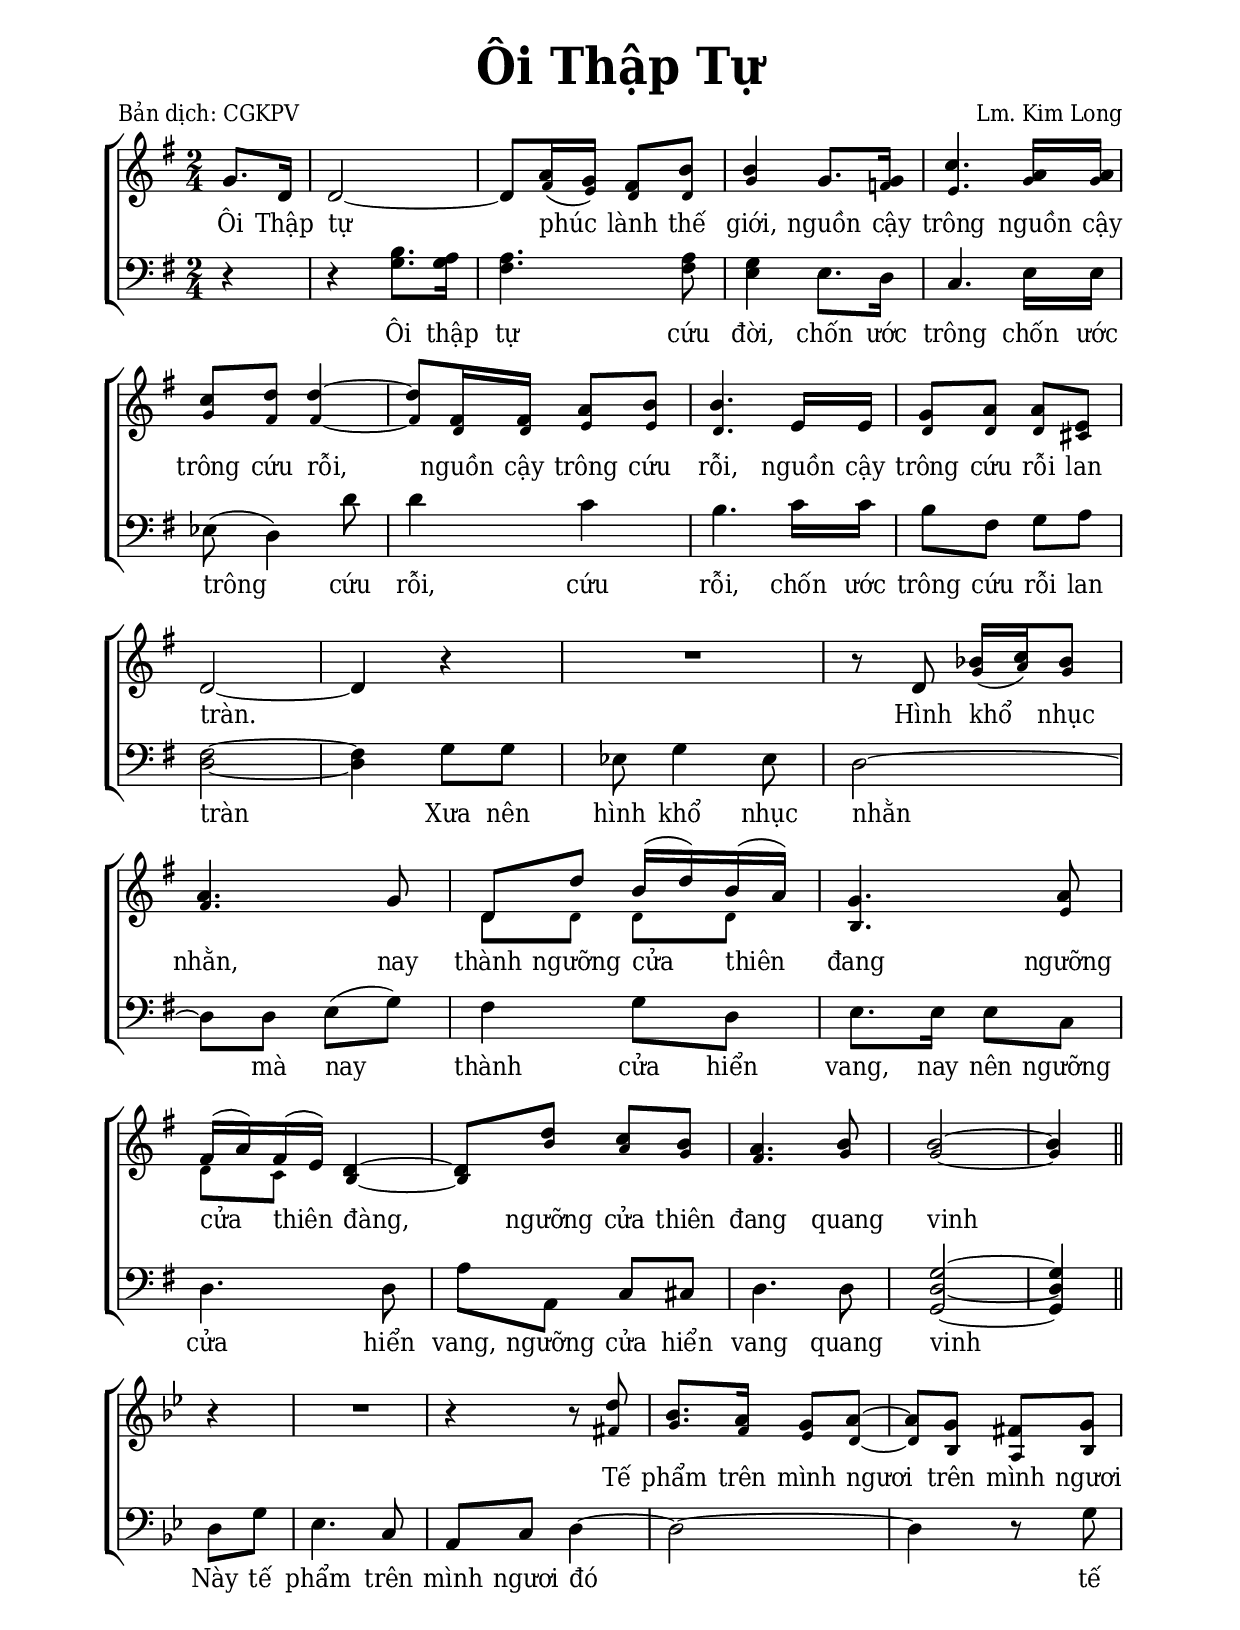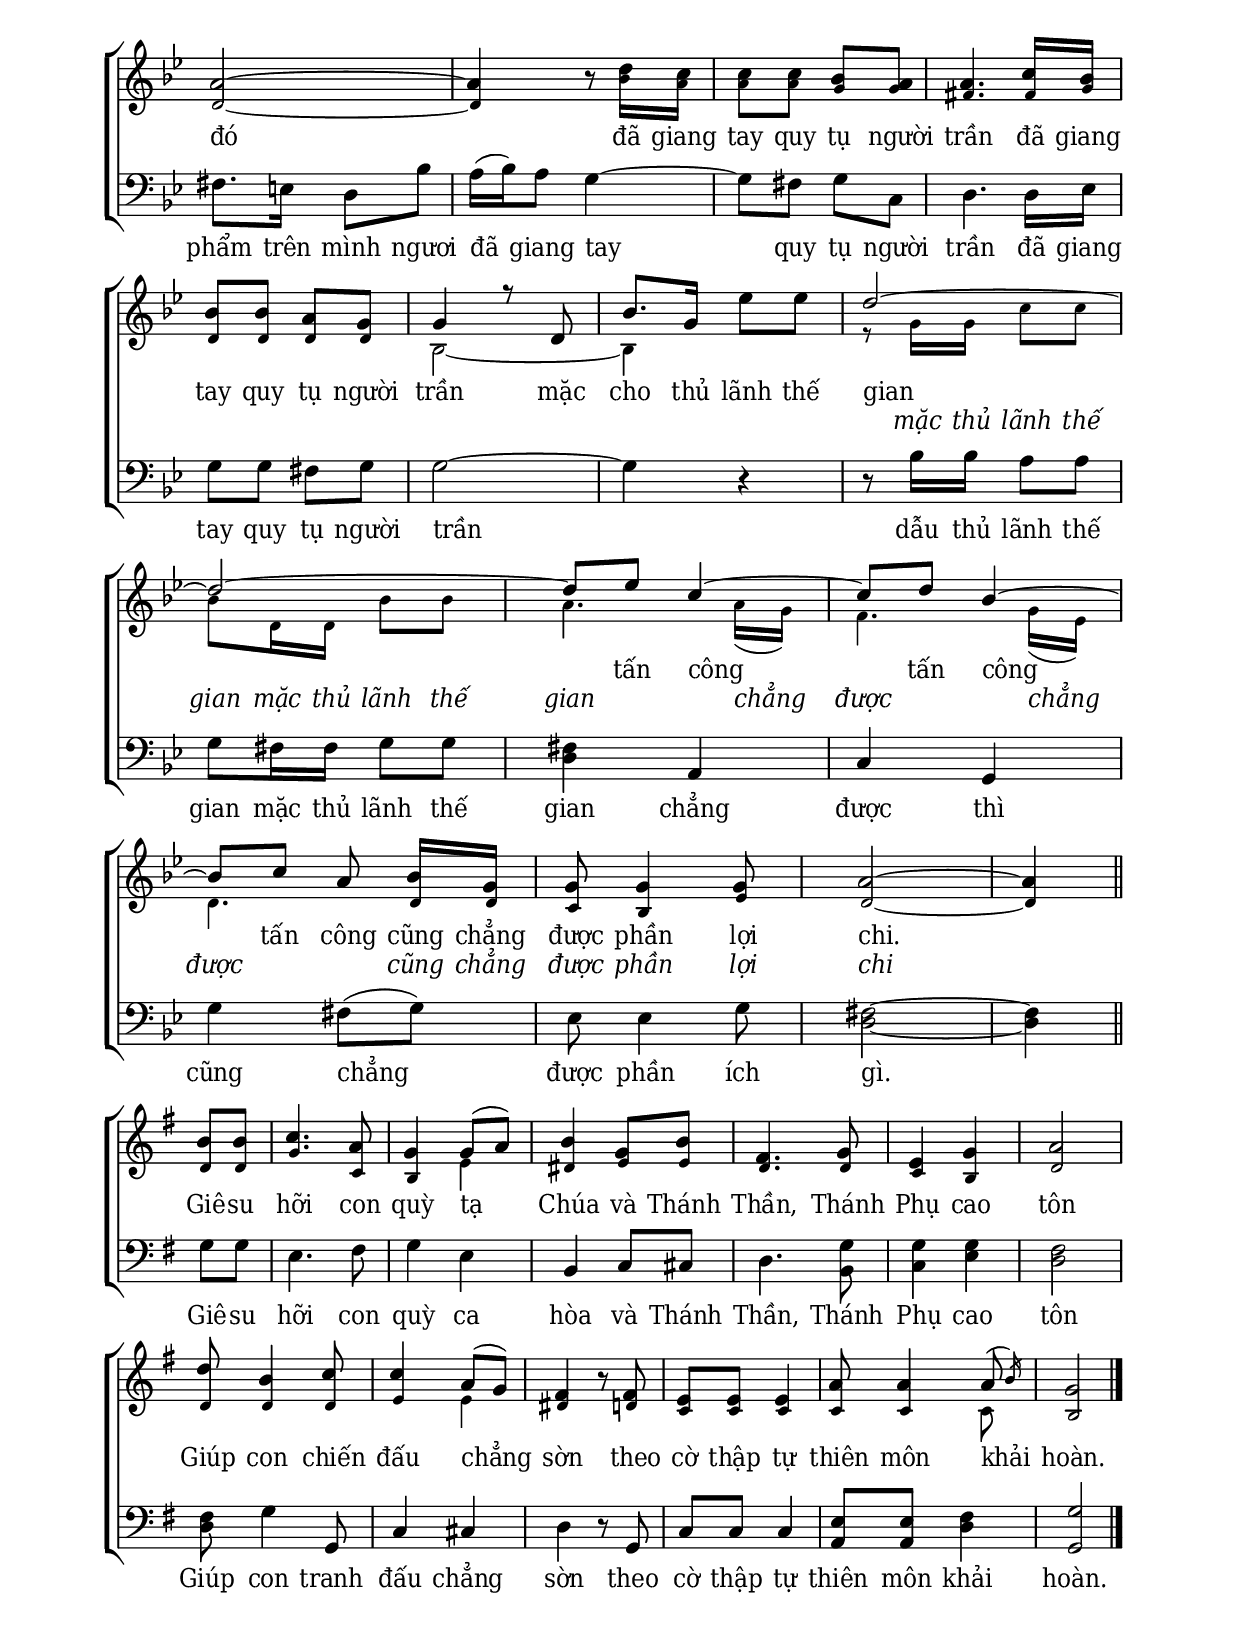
% Cài đặt chung
\version "2.22.1"
\include "english.ly"

\header {
  title = \markup { \fontsize #3 "Ôi Thập Tự" }
  poet = "Bản dịch: CGKPV"
  composer = "Lm. Kim Long"
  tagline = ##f
}

% Nhạc
nhacDiepKhucSop = \relative c'' {
  \partial 4 g8. d16 |
  d2 ~ |
  d8 a'16 (g) fs8 b |
  b4 g8. g16 |
  c4. a16 a |
  c8 d d4 ~ |
  d8 fs,16 fs a8 b |
  b4. e,16 e |
  g8 a a e |
  d2 ~ |
  d4 r |
  R2
  r8 d bf'16 (c) bf8 |
  a4. g8 |
  d d' b16 (d) b (a) |
  g4. a8 |
  fs16 (a) fs (e) d4 ~ |
  d8 d' c b |
  a4. b8 |
  b2 ~ |
  b4 \bar "||" \break
  
  \set Staff.printKeyCancellation = ##f
  \set Staff.explicitKeySignatureVisibility = #end-of-line-invisible
  \key bf \major
  r4 |
  R2
  r4 r8 d |
  bf8. a16 g8 a ~ |
  a g fs g |
  a2 ~ |
  a4 r8 d16 c |
  c8 c bf a |
  a4. c16 bf |
  bf8 bf a g |
  g4 r8 d |
  bf'8. g16 ef'8 ef |
  d2 ~ |
  d ~ |
  d8 ef c4 ~ |
  c8 d bf4 ~ |
  bf8 c a bf16 g |
  g8 g4 g8 |
  a2 ~ |
  a4 \bar "||" \break
  
  \key g \major
  b8 b |
  c4. a8 |
  g4 g8 (a) |
  b4 g8 b |
  fs4. g8 |
  e4 g |
  a2 |
  d8 b4 c8 |
  c4 a8 (g) |
  fs4 r8 fs8 |
  e e e4 |
  a8 a4 \afterGrace a8 ({
    \override Flag.stroke-style = #"grace"
    b16)}
  \revert Flag.stroke-style
  g2 \bar "|."
}

nhacDiepKhucAlto = \relative c'' {
  g8. d16 |
  d2 ~ |
  d8 fs16 (e) d8 d |
  g4 g8. f!16 |
  e4. g16 g |
  g8 fs fs4 ~ |
  fs8 d16 d e8 e |
  d4. e16 e |
  d8 d d cs |
  d2 ~ |
  d4 r |
  R2
  r8 d g16 (a) g8 |
  fs4. g8 |
  d [d] d d |
  b4. e8 |
  d c b4 ~ |
  b8 b' a g |
  fs4. g8 |
  g2 ~ |
  g4
  
  \set Staff.printKeyCancellation = ##f
  \key bf \major
  r4 |
  R2
  r4 r8 fs |
  g8. f16 ef8 d ~ |
  d bf a bf |
  d2 ~ |
  d4 r8 bf'16 a |
  a8 a g g |
  fs4. fs16 g |
  d8 d d d |
  bf2 ~ |
  bf4 r |
  r8 g'16 g c8 c |
  bf8 d,16 d bf'8 bf |
  a4. a16 (g) |
  f4. g16 (ef) |
  d4. d16 d |
  c8 bf4 ef8 |
  d2 ~ |
  d4
  
  \key g \major
  d8 d |
  g4. c,8 |
  b4 e |
  ds e8 e |
  d4. d8 |
  c4 b |
  d2 |
  d8 d4 d8 |
  e4 e |
  ds r8 d! |
  c c c4 |
  c8 c4 c8 |
  b2
}

nhacDiepKhucBas = \relative c' {
  r4 |
  r
  <<
    {
      b8. a16 |
      a4. a8 |
      g4
    }
    {
      g8. g16 |
      fs4. fs8 |
      e4
    }
  >>
  e8. d16 |
  c4. e16 e |
  ef8 (d4) d'8 |
  d4 c |
  b4. c16 c |
  b8 fs g a |
  <fs d>2 ~ |
  <fs d>4 g8 g |
  ef g4 ef8 |
  d2 ~ |
  d8 d e (g) |
  fs4 g8 d |
  e8. e16 e8 c |
  d4. d8 |
  a' a, c cs |
  d4. d8 |
  <g d g,>2 ~ |
  <g d g,>4
  
  \set Staff.printKeyCancellation = ##f
  \set Staff.explicitKeySignatureVisibility = #end-of-line-invisible
  \key bf \major
  d8 g |
  ef4. c8 |
  a c d4 ~ |
  d2 ~ |
  d4 r8 g |
  fs8. e!16 d8 bf' |
  a16 (bf) a8 g4 ~ |
  g8 fs g c, |
  d4. d16 ef |
  g8 g fs g |
  g2 ~ |
  g4 r |
  r8 bf16 bf a8 a |
  g fs16 fs g8 g |
  <fs d>4 a, |
  c g |
  g' fs8 (g) |
  ef8 ef4 g8 |
  <fs d>2 ~ |
  <fs d>4
  
  \key g \major
  g8 g |
  e4. fs8 |
  g4 e |
  b c8 cs |
  d4.
  <<
    {
      g8 |
      g4 g |
      fs2
    }
    {
      b,8 |
      c4 e |
      d2
    }
  >>
  <fs d>8 g4 g,8 |
  c4 cs |
  d r8 g, |
  c c c4 |
  <<
    {
      e8 e fs4 |
      g2
    }
    {
      a,8 a d4 |
      g,2
    }
  >>
}

% Lời
loiDiepKhucSop = \lyricmode {
  Ôi Thập tự phúc lành thế giới, nguồn cậy trông
  nguồn cậy trông cứu rỗi, nguồn cậy trông cứu rỗi,
  nguồn cậy trông cứu rỗi lan tràn.
  Hình khổ nhục nhằn, nay thành ngưỡng cửa thiên đang
  ngưỡng cửa thiên đàng, ngưỡng cửa thiên đang quang vinh
  Tế phẩm trên mình ngươi trên mình ngươi đó đã giang tay quy tụ người trần
  đã giang tay quy tụ người trần mặc cho thủ lãnh thế gian
  tấn công tấn công tấn công cũng chẳng được phần lợi chi.
  Giê -- su hỡi con quỳ tạ Chúa và Thánh Thần,
  Thánh Phụ cao tôn
  Giúp con chiến đấu chẳng sờn theo cờ thập tự thiên môn khải hoàn.
}

loiDiepKhucAlto = \lyricmode {
  \override Lyrics.LyricText.font-shape = #'italic
  \repeat unfold 70 { _ }
  mặc thủ lãnh thế gian mặc thủ lãnh thế gian
  chẳng được chẳng được cũng chẳng được phần lợi chi
}

loiDiepKhucBas = \lyricmode {
  Ôi thập tự cứu đời, chốn ước trông chốn ước trông cứu rỗi,
  cứu rỗi, chốn ước trông cứu rỗi lan tràn
  Xưa nên hình khổ nhục nhằn mà nay thành cửa hiển vang,
  nay nên ngưỡng cửa hiển vang, ngưỡng cửa hiển vang quang vinh
  Này tế phẩm trên mình ngươi đó tế phẩm trên mình ngươi đã giang tay
  quy tụ người trần đã giang tay quy tụ người trần
  dẫu thủ lãnh thế gian mặc thủ lãnh thế gian chẳng được thì
  cũng chẳng được phần ích gì.
  Giê -- su hỡi con quỳ ca hòa và Thánh Thần,
  Thánh Phụ cao tôn
  Giúp con tranh đấu chẳng sờn theo cờ thập tự thiên môn khải hoàn.
}

% Dàn trang
\paper {
  #(set-paper-size "a4")
  top-margin = 15\mm
  bottom-margin = 15\mm
  left-margin = 20\mm
  right-margin = 20\mm
  indent = #0
  #(define fonts
    (make-pango-font-tree
      "Deja Vu Serif Condensed"
      "Deja Vu Serif Condensed"
      "Deja Vu Serif Condensed"
      (/ 20 20)))
  print-page-number = #f
  page-count = #2
}

TongNhip = {
  \key g \major \time 2/4
  \set Timing.beamExceptions = #'()
  \set Timing.baseMoment = #(ly:make-moment 1/4)
}

% Đổi kích thước nốt cho bè phụ
notBePhu =
#(define-music-function (font-size music) (number? ly:music?)
   (for-some-music
     (lambda (m)
       (if (music-is-of-type? m 'rhythmic-event)
           (begin
             (set! (ly:music-property m 'tweaks)
                   (cons `(font-size . ,font-size)
                         (ly:music-property m 'tweaks)))
             #t)
           #f))
     music)
   music)

\score {
  \new ChoirStaff <<
    \new Staff \with {
        \consists "Merge_rests_engraver"
        printPartCombineTexts = ##f
      }
      <<
      \new Voice \TongNhip \partCombine 
        \nhacDiepKhucSop
        \notBePhu -2 { \nhacDiepKhucAlto }
      \new NullVoice = beSop \nhacDiepKhucSop
      \new Lyrics \lyricsto beSop \loiDiepKhucSop
      \new NullVoice = beAlto \nhacDiepKhucAlto
      \new Lyrics \lyricsto beAlto \loiDiepKhucAlto
    >>
    \new Staff <<
        \clef "bass"
        \new Voice = beBas {
          \TongNhip \nhacDiepKhucBas
        }
      \new Lyrics \lyricsto beBas \loiDiepKhucBas
    >>
  >>
  \layout {
    %\override Staff.TimeSignature.transparent = ##t
    \override Lyrics.LyricSpace.minimum-distance = #1
    \override Score.BarNumber.break-visibility = ##(#f #f #f)
    \override Score.SpacingSpanner.uniform-stretching = ##t
  }
}
